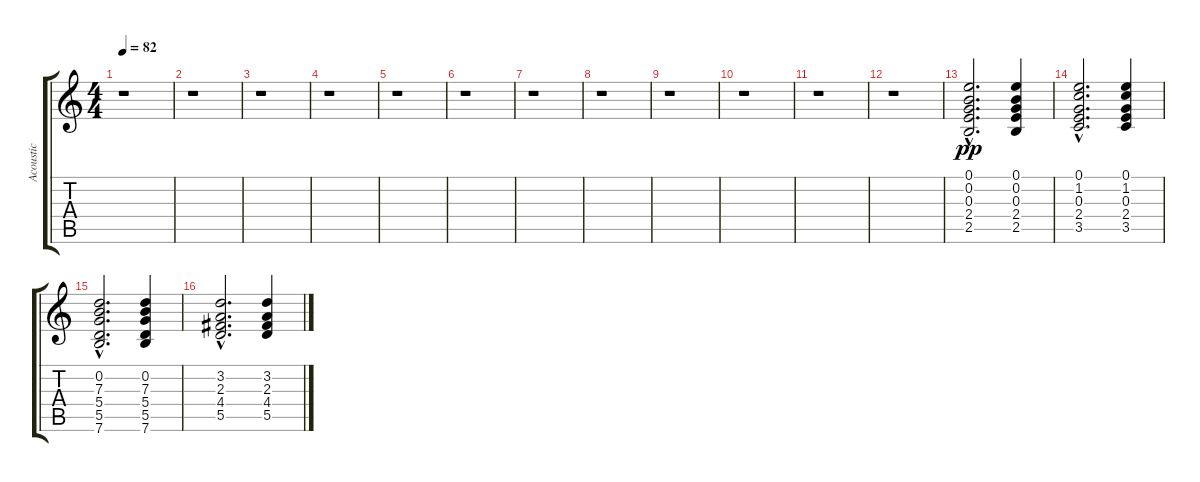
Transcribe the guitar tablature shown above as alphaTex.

\track ("Acoustic" "Acoustic") {instrument electricguitarjazz}
\staff {score tabs}
\tuning (E4 B3 G3 D3 A2 E2) {hide}
\ts (4 4)
\tempo 82
\clef g2
\ks c
r.1{dy pp} |
r.1 |
r.1 |
r.1 |
r.1 |
r.1 |
r.1 |
r.1 |
r.1 |
r.1 |
r.1 |
r.1 |
(0.1{hac} 0.2{hac} 0.3{hac} 2.4{hac} 2.5{hac}).2{d} (0.1 0.2 0.3 2.4 2.5).4 |
(0.1{hac} 1.2{hac} 0.3{hac} 2.4{hac} 3.5{hac}).2{d} (0.1 1.2 0.3 2.4 3.5).4 |
(0.2{hac} 7.3{hac} 5.4{hac} 5.5{hac} 7.6{hac}).2{d} (0.2 7.3 5.4 5.5 7.6).4 |
(3.2{hac} 2.3{hac} 4.4{hac} 5.5{hac}).2{d} (3.2 2.3 4.4 5.5).4
